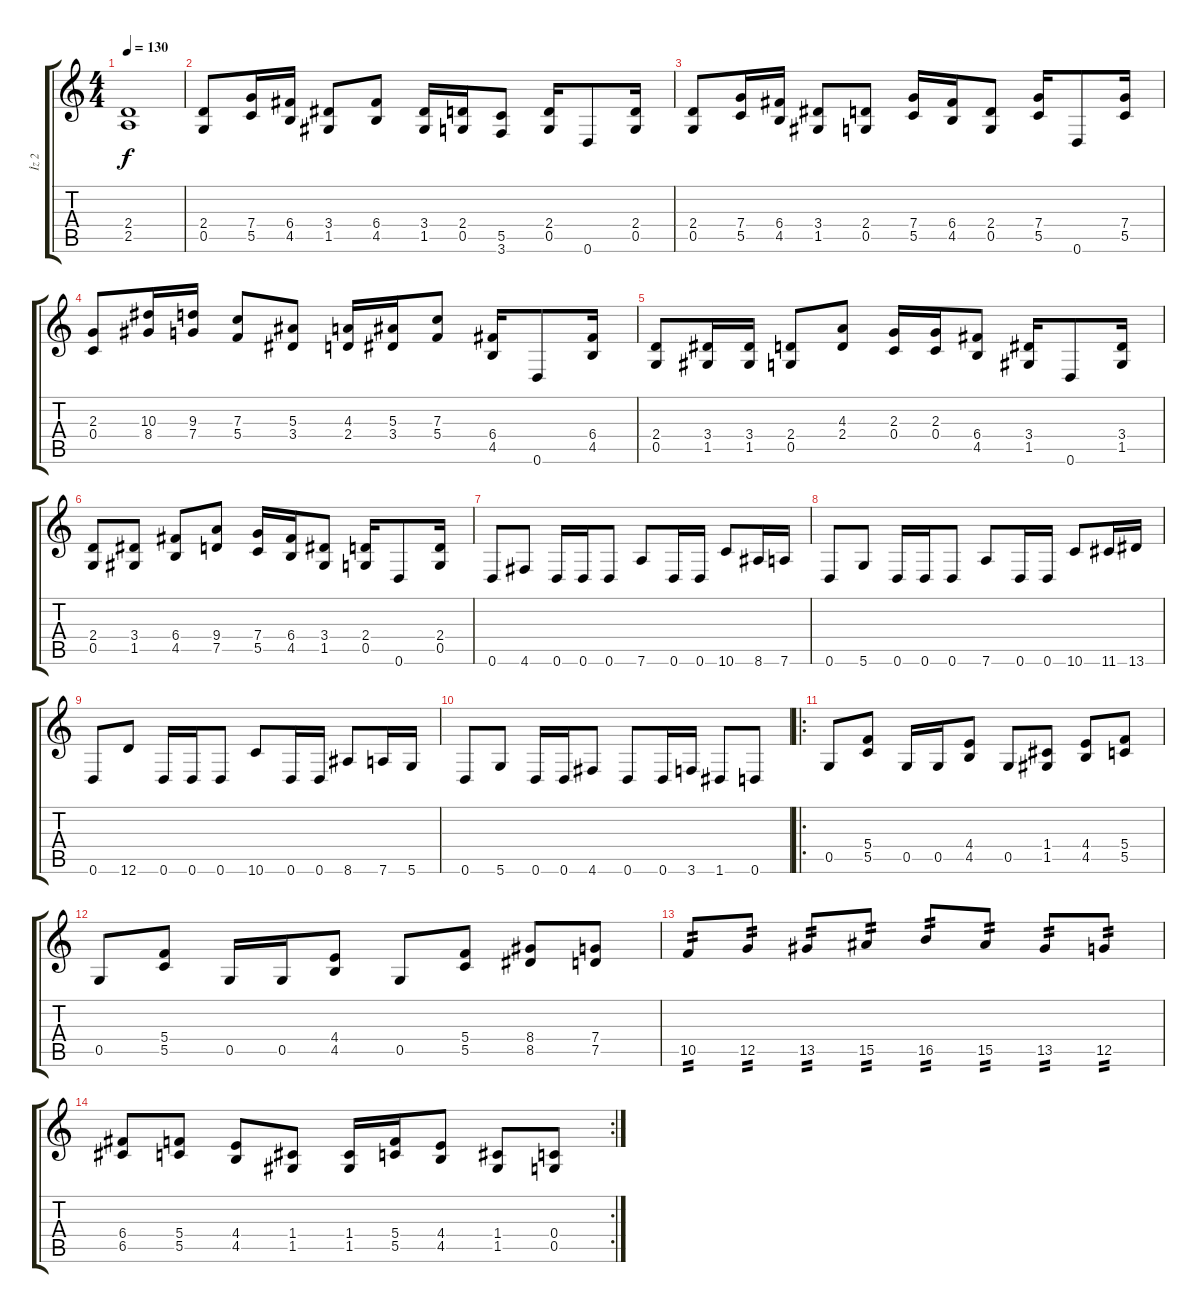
\track ("İz 2" "İz 2") {instrument distortionguitar}
\staff {score tabs}
\tuning (D4 A3 F3 C3 G2 D2) {hide}
\ts (4 4)
\tempo 130
\clef g2
\ks c
(2.4 2.5).1{dy f} |
(2.4 0.5).8 (7.4 5.5).16 (6.4 4.5).16 (3.4 1.5).8 (6.4 4.5).8 (3.4 1.5).16 (2.4 0.5).16 (5.5 3.6).8 (2.4 0.5).16 0.6.8 (2.4 0.5).16 |
(2.4 0.5).8 (7.4 5.5).16 (6.4 4.5).16 (3.4 1.5).8 (2.4 0.5).8 (7.4 5.5).16 (6.4 4.5).16 (2.4 0.5).8 (7.4 5.5).16 0.6.8 (7.4 5.5).16 |
(2.3 0.4).8 (10.3 8.4).16 (9.3 7.4).16 (7.3 5.4).8 (5.3 3.4).8 (4.3 2.4).16 (5.3 3.4).16 (7.3 5.4).8 (6.4 4.5).16 0.6.8 (6.4 4.5).16 |
(2.4 0.5).8 (3.4 1.5).16 (3.4 1.5).16 (2.4 0.5).8 (4.3 2.4).8 (2.3 0.4).16 (2.3 0.4).16 (6.4 4.5).8 (3.4 1.5).16 0.6.8 (3.4 1.5).16 |
(2.4 0.5).8 (3.4 1.5).8 (6.4 4.5).8 (9.4 7.5).8 (7.4 5.5).16 (6.4 4.5).16 (3.4 1.5).8 (2.4 0.5).16 0.6.8 (2.4 0.5).16 |
0.6.8{volume 16 instrument distortionguitar} 4.6.8 0.6.16 0.6.16 0.6.8 7.6.8 0.6.16 0.6.16 10.6.8 8.6.16 7.6.16 |
0.6.8 5.6.8 0.6.16 0.6.16 0.6.8 7.6.8 0.6.16 0.6.16 10.6.8 11.6.16 13.6.16 |
0.6.8 12.6.8 0.6.16 0.6.16 0.6.8 10.6.8 0.6.16 0.6.16 8.6.8 7.6.16 5.6.16 |
0.6.8 5.6.8 0.6.16 0.6.16 4.6.8 0.6.8 0.6.16 3.6.16 1.6.8 0.6.8 |
\ro
0.5.8 (5.4 5.5).8 0.5.16 0.5.16 (4.4 4.5).8 0.5.8 (1.4 1.5).8 (4.4 4.5).8 (5.4 5.5).8 |
0.5.8 (5.4 5.5).8 0.5.16 0.5.16 (4.4 4.5).8 0.5.8 (5.4 5.5).8 (8.4 8.5).8 (7.4 7.5).8 |
10.5.8{tp 2} 12.5.8{tp 2} 13.5.8{tp 2} 15.5.8{tp 2} 16.5.8{tp 2} 15.5.8{tp 2} 13.5.8{tp 2} 12.5.8{tp 2} |
\rc 2
(6.4 6.5).8 (5.4 5.5).8 (4.4 4.5).8 (1.4 1.5).8 (1.4 1.5).16 (5.4 5.5).16 (4.4 4.5).8 (1.4 1.5).8 (0.4 0.5).8
